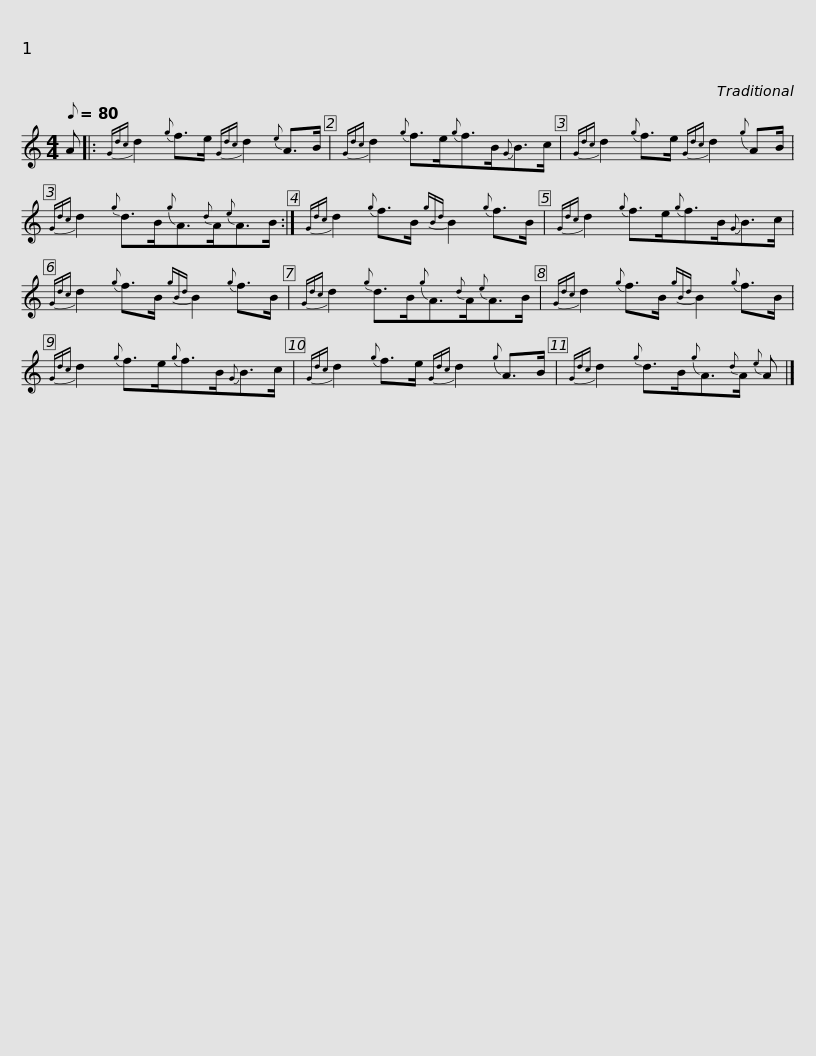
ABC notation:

X:1
L:1/8
Q:1/8=80
M:4/4
I:linebreak $
K:C
V:1 treble
V:1
 A |:{Gdc} d2{g} f>e{Gdc} d2{e} A>B |{Gdc} d2{g} f>e{g}f>B{G}B>c |{Gdc} d2{g} f>e{Gdc} d2{g} AB/ |${Gdc} d2{g} d>B{g}A3/2{d}A/{e}A>B :| %5
{Gdc} d2{g} f>B{gBd} B2{g} f>B |{Gdc} d2{g} f>e{g}f>B{G}B>c |${Gdc} d2{g} f>B{gBd} B2{g} f>B |{Gdc} d2{g} d>B{g}A3/2{d}A/{e}A>B |{Gdc} d2{g} f>B{gBd} B2{g} f>B |$ %10
{Gdc} d2{g} f>e{g}f>B{G}B>c |{Gdc} d2{g} f>e{Gdc} d2{g} A>B |{Gdc} d2{g} d>B{g}A3/2{d}A/{e} A |] %13
